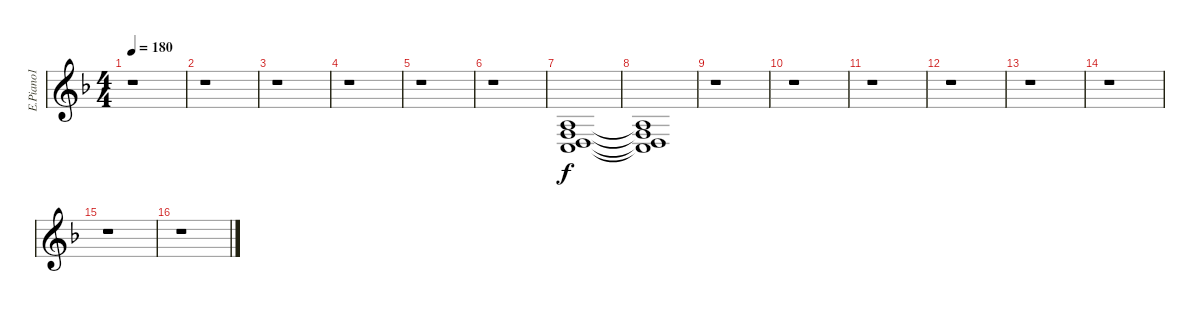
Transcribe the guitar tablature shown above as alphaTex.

\track ("E.Piano1" "E.Piano1") {instrument electricgrandpiano}
\staff {score}
\tuning (D4 A3 F3 C3 G2 C2) {hide}
\ts (4 4)
\tempo 180
\clef g2
\ks f
r.1{dy f} |
r.1 |
r.1 |
r.1 |
r.1 |
r.1 |
(0.2 0.3 2.4 5.5).1 |
(0.2{t} 0.3{t} 2.4{t} 5.5{t}).1 |
r.1 |
r.1 |
r.1 |
r.1 |
r.1 |
r.1 |
r.1 |
r.1
